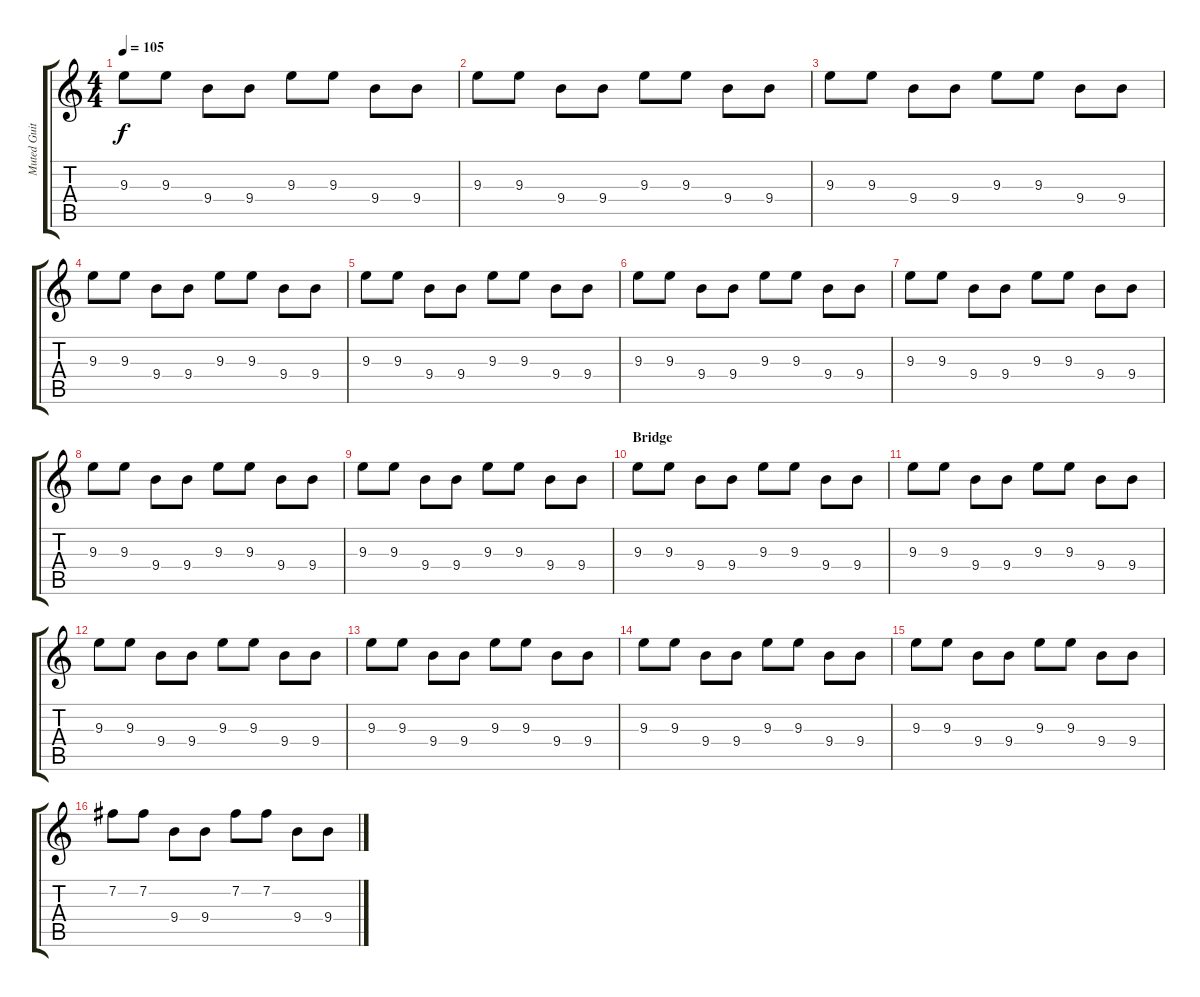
\track ("Muted Guitar" "Muted Guit") {instrument electricguitarmuted}
\staff {score tabs}
\tuning (E4 B3 G3 D3 A2 E2) {hide}
\ts (4 4)
\tempo 105
\clef g2
\ks c
9.3.8{dy f} 9.3.8 9.4.8 9.4.8 9.3.8 9.3.8 9.4.8 9.4.8 |
9.3.8 9.3.8 9.4.8 9.4.8 9.3.8 9.3.8 9.4.8 9.4.8 |
9.3.8 9.3.8 9.4.8 9.4.8 9.3.8 9.3.8 9.4.8 9.4.8 |
9.3.8 9.3.8 9.4.8 9.4.8 9.3.8 9.3.8 9.4.8 9.4.8 |
9.3.8 9.3.8 9.4.8 9.4.8 9.3.8 9.3.8 9.4.8 9.4.8 |
9.3.8 9.3.8 9.4.8 9.4.8 9.3.8 9.3.8 9.4.8 9.4.8 |
9.3.8 9.3.8 9.4.8 9.4.8 9.3.8 9.3.8 9.4.8 9.4.8 |
9.3.8 9.3.8 9.4.8 9.4.8 9.3.8 9.3.8 9.4.8 9.4.8 |
9.3.8 9.3.8 9.4.8 9.4.8 9.3.8 9.3.8 9.4.8 9.4.8 |
\section ("" "Bridge")
9.3.8 9.3.8 9.4.8 9.4.8 9.3.8 9.3.8 9.4.8 9.4.8 |
9.3.8 9.3.8 9.4.8 9.4.8 9.3.8 9.3.8 9.4.8 9.4.8 |
9.3.8 9.3.8 9.4.8 9.4.8 9.3.8 9.3.8 9.4.8 9.4.8 |
9.3.8 9.3.8 9.4.8 9.4.8 9.3.8 9.3.8 9.4.8 9.4.8 |
9.3.8 9.3.8 9.4.8 9.4.8 9.3.8 9.3.8 9.4.8 9.4.8 |
9.3.8 9.3.8 9.4.8 9.4.8 9.3.8 9.3.8 9.4.8 9.4.8 |
7.2.8 7.2.8 9.4.8 9.4.8 7.2.8 7.2.8 9.4.8 9.4.8
